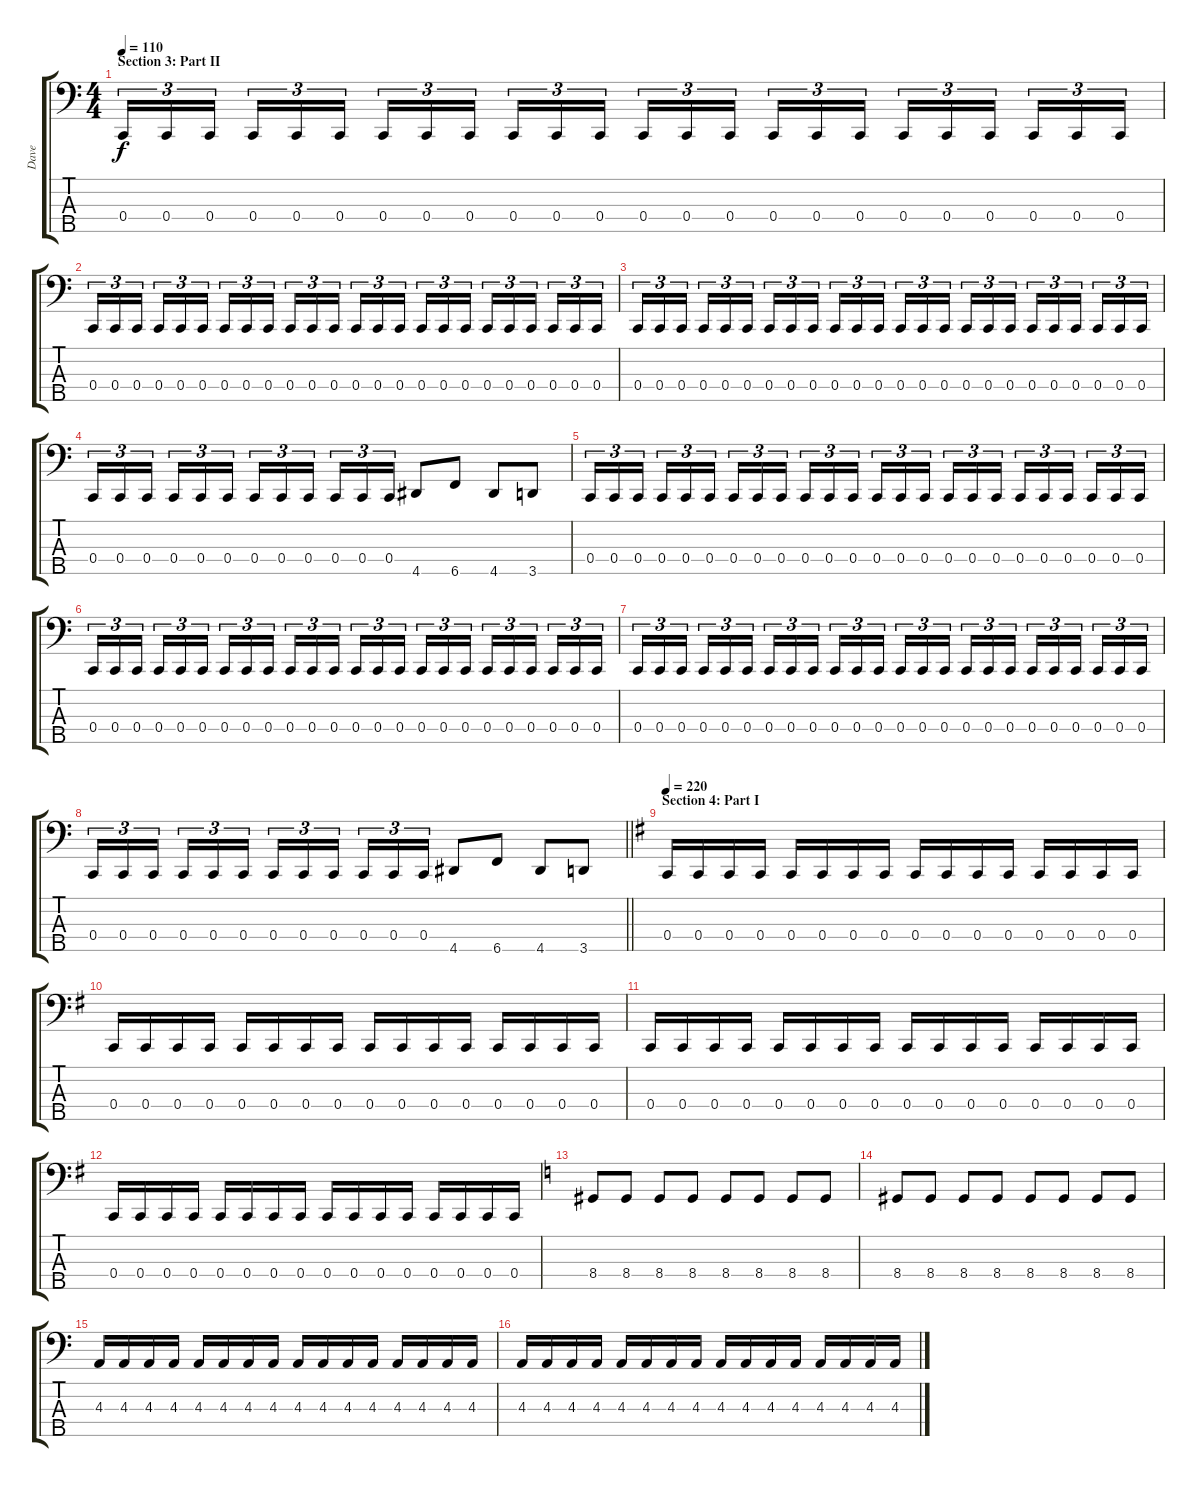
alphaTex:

\track ("Dave" "Dave") {instrument electricbasspick}
\staff {score tabs}
\tuning (Eb2 Bb1 F1 C1 B0) {hide}
\ts (4 4)
\section ("" "Section 3: Part II")
\tempo 110
\clef f4
\ks c
0.4.16{tu (3 2) dy f} 0.4.16{tu (3 2)} 0.4.16{tu (3 2) beam splitsecondary} 0.4.16{tu (3 2)} 0.4.16{tu (3 2)} 0.4.16{tu (3 2)} 0.4.16{tu (3 2)} 0.4.16{tu (3 2)} 0.4.16{tu (3 2) beam splitsecondary} 0.4.16{tu (3 2)} 0.4.16{tu (3 2)} 0.4.16{tu (3 2)} 0.4.16{tu (3 2)} 0.4.16{tu (3 2)} 0.4.16{tu (3 2) beam splitsecondary} 0.4.16{tu (3 2)} 0.4.16{tu (3 2)} 0.4.16{tu (3 2)} 0.4.16{tu (3 2)} 0.4.16{tu (3 2)} 0.4.16{tu (3 2) beam splitsecondary} 0.4.16{tu (3 2)} 0.4.16{tu (3 2)} 0.4.16{tu (3 2)} |
0.4.16{tu (3 2)} 0.4.16{tu (3 2)} 0.4.16{tu (3 2) beam splitsecondary} 0.4.16{tu (3 2)} 0.4.16{tu (3 2)} 0.4.16{tu (3 2)} 0.4.16{tu (3 2)} 0.4.16{tu (3 2)} 0.4.16{tu (3 2) beam splitsecondary} 0.4.16{tu (3 2)} 0.4.16{tu (3 2)} 0.4.16{tu (3 2)} 0.4.16{tu (3 2)} 0.4.16{tu (3 2)} 0.4.16{tu (3 2) beam splitsecondary} 0.4.16{tu (3 2)} 0.4.16{tu (3 2)} 0.4.16{tu (3 2)} 0.4.16{tu (3 2)} 0.4.16{tu (3 2)} 0.4.16{tu (3 2) beam splitsecondary} 0.4.16{tu (3 2)} 0.4.16{tu (3 2)} 0.4.16{tu (3 2)} |
0.4.16{tu (3 2)} 0.4.16{tu (3 2)} 0.4.16{tu (3 2) beam splitsecondary} 0.4.16{tu (3 2)} 0.4.16{tu (3 2)} 0.4.16{tu (3 2)} 0.4.16{tu (3 2)} 0.4.16{tu (3 2)} 0.4.16{tu (3 2) beam splitsecondary} 0.4.16{tu (3 2)} 0.4.16{tu (3 2)} 0.4.16{tu (3 2)} 0.4.16{tu (3 2)} 0.4.16{tu (3 2)} 0.4.16{tu (3 2) beam splitsecondary} 0.4.16{tu (3 2)} 0.4.16{tu (3 2)} 0.4.16{tu (3 2)} 0.4.16{tu (3 2)} 0.4.16{tu (3 2)} 0.4.16{tu (3 2) beam splitsecondary} 0.4.16{tu (3 2)} 0.4.16{tu (3 2)} 0.4.16{tu (3 2)} |
0.4.16{tu (3 2)} 0.4.16{tu (3 2)} 0.4.16{tu (3 2) beam splitsecondary} 0.4.16{tu (3 2)} 0.4.16{tu (3 2)} 0.4.16{tu (3 2)} 0.4.16{tu (3 2)} 0.4.16{tu (3 2)} 0.4.16{tu (3 2) beam splitsecondary} 0.4.16{tu (3 2)} 0.4.16{tu (3 2)} 0.4.16{tu (3 2)} 4.5.8 6.5.8 4.5.8 3.5.8 |
0.4.16{tu (3 2)} 0.4.16{tu (3 2)} 0.4.16{tu (3 2) beam splitsecondary} 0.4.16{tu (3 2)} 0.4.16{tu (3 2)} 0.4.16{tu (3 2)} 0.4.16{tu (3 2)} 0.4.16{tu (3 2)} 0.4.16{tu (3 2) beam splitsecondary} 0.4.16{tu (3 2)} 0.4.16{tu (3 2)} 0.4.16{tu (3 2)} 0.4.16{tu (3 2)} 0.4.16{tu (3 2)} 0.4.16{tu (3 2) beam splitsecondary} 0.4.16{tu (3 2)} 0.4.16{tu (3 2)} 0.4.16{tu (3 2)} 0.4.16{tu (3 2)} 0.4.16{tu (3 2)} 0.4.16{tu (3 2) beam splitsecondary} 0.4.16{tu (3 2)} 0.4.16{tu (3 2)} 0.4.16{tu (3 2)} |
0.4.16{tu (3 2)} 0.4.16{tu (3 2)} 0.4.16{tu (3 2) beam splitsecondary} 0.4.16{tu (3 2)} 0.4.16{tu (3 2)} 0.4.16{tu (3 2)} 0.4.16{tu (3 2)} 0.4.16{tu (3 2)} 0.4.16{tu (3 2) beam splitsecondary} 0.4.16{tu (3 2)} 0.4.16{tu (3 2)} 0.4.16{tu (3 2)} 0.4.16{tu (3 2)} 0.4.16{tu (3 2)} 0.4.16{tu (3 2) beam splitsecondary} 0.4.16{tu (3 2)} 0.4.16{tu (3 2)} 0.4.16{tu (3 2)} 0.4.16{tu (3 2)} 0.4.16{tu (3 2)} 0.4.16{tu (3 2) beam splitsecondary} 0.4.16{tu (3 2)} 0.4.16{tu (3 2)} 0.4.16{tu (3 2)} |
0.4.16{tu (3 2)} 0.4.16{tu (3 2)} 0.4.16{tu (3 2) beam splitsecondary} 0.4.16{tu (3 2)} 0.4.16{tu (3 2)} 0.4.16{tu (3 2)} 0.4.16{tu (3 2)} 0.4.16{tu (3 2)} 0.4.16{tu (3 2) beam splitsecondary} 0.4.16{tu (3 2)} 0.4.16{tu (3 2)} 0.4.16{tu (3 2)} 0.4.16{tu (3 2)} 0.4.16{tu (3 2)} 0.4.16{tu (3 2) beam splitsecondary} 0.4.16{tu (3 2)} 0.4.16{tu (3 2)} 0.4.16{tu (3 2)} 0.4.16{tu (3 2)} 0.4.16{tu (3 2)} 0.4.16{tu (3 2) beam splitsecondary} 0.4.16{tu (3 2)} 0.4.16{tu (3 2)} 0.4.16{tu (3 2)} |
\barLineRight lightlight
0.4.16{tu (3 2)} 0.4.16{tu (3 2)} 0.4.16{tu (3 2) beam splitsecondary} 0.4.16{tu (3 2)} 0.4.16{tu (3 2)} 0.4.16{tu (3 2)} 0.4.16{tu (3 2)} 0.4.16{tu (3 2)} 0.4.16{tu (3 2) beam splitsecondary} 0.4.16{tu (3 2)} 0.4.16{tu (3 2)} 0.4.16{tu (3 2)} 4.5.8 6.5.8 4.5.8 3.5.8 |
\section ("" "Section 4: Part I")
\tempo 220
\ks g
0.4.16 0.4.16 0.4.16 0.4.16 0.4.16 0.4.16 0.4.16 0.4.16 0.4.16 0.4.16 0.4.16 0.4.16 0.4.16 0.4.16 0.4.16 0.4.16 |
0.4.16 0.4.16 0.4.16 0.4.16 0.4.16 0.4.16 0.4.16 0.4.16 0.4.16 0.4.16 0.4.16 0.4.16 0.4.16 0.4.16 0.4.16 0.4.16 |
0.4.16 0.4.16 0.4.16 0.4.16 0.4.16 0.4.16 0.4.16 0.4.16 0.4.16 0.4.16 0.4.16 0.4.16 0.4.16 0.4.16 0.4.16 0.4.16 |
0.4.16 0.4.16 0.4.16 0.4.16 0.4.16 0.4.16 0.4.16 0.4.16 0.4.16 0.4.16 0.4.16 0.4.16 0.4.16 0.4.16 0.4.16 0.4.16 |
\ks c
8.4.8 8.4.8 8.4.8 8.4.8 8.4.8 8.4.8 8.4.8 8.4.8 |
8.4.8 8.4.8 8.4.8 8.4.8 8.4.8 8.4.8 8.4.8 8.4.8 |
4.3.16 4.3.16 4.3.16 4.3.16 4.3.16 4.3.16 4.3.16 4.3.16 4.3.16 4.3.16 4.3.16 4.3.16 4.3.16 4.3.16 4.3.16 4.3.16 |
4.3.16 4.3.16 4.3.16 4.3.16 4.3.16 4.3.16 4.3.16 4.3.16 4.3.16 4.3.16 4.3.16 4.3.16 4.3.16 4.3.16 4.3.16 4.3.16
